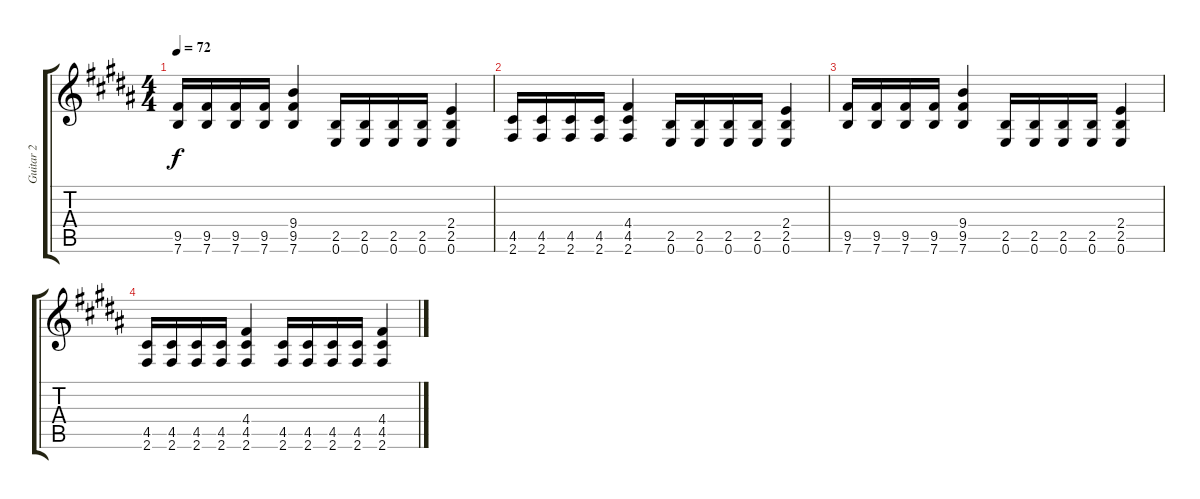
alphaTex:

\track ("Guitar 2" "Guitar 2") {instrument overdrivenguitar}
\staff {score tabs}
\tuning (D4 B3 G3 D3 A2 E2) {hide}
\ts (4 4)
\tempo 72
\clef g2
\ks b
(9.5 7.6).16{dy f} (9.5 7.6).16 (9.5 7.6).16 (9.5 7.6).16 (9.4 9.5 7.6).4 (2.5 0.6).16 (2.5 0.6).16 (2.5 0.6).16 (2.5 0.6).16 (2.4 2.5 0.6).4 |
(4.5 2.6).16 (4.5 2.6).16 (4.5 2.6).16 (4.5 2.6).16 (4.4 4.5 2.6).4 (2.5 0.6).16 (2.5 0.6).16 (2.5 0.6).16 (2.5 0.6).16 (2.4 2.5 0.6).4 |
(9.5 7.6).16{volume 0} (9.5 7.6).16 (9.5 7.6).16 (9.5 7.6).16 (9.4 9.5 7.6).4 (2.5 0.6).16 (2.5 0.6).16 (2.5 0.6).16 (2.5 0.6).16 (2.4 2.5 0.6).4 |
(4.5 2.6).16 (4.5 2.6).16 (4.5 2.6).16 (4.5 2.6).16 (4.4 4.5 2.6).4 (4.5 2.6).16 (4.5 2.6).16 (4.5 2.6).16 (4.5 2.6).16 (4.4 4.5 2.6).4
